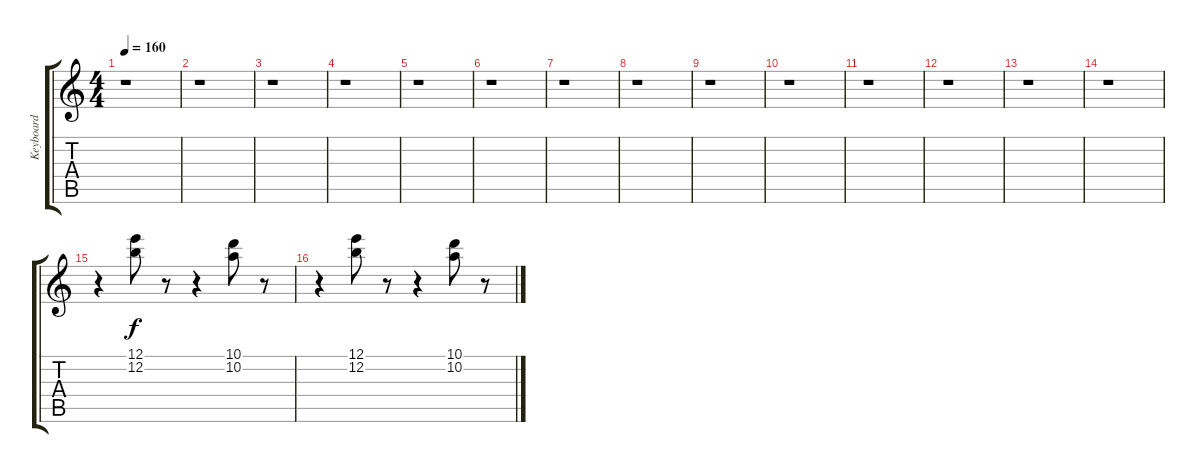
\track ("Keyboard" "Keyboard") {instrument rockorgan}
\staff {score tabs}
\tuning (E5 B4 G4 D4 A3 E3) {hide}
\ts (4 4)
\tempo 160
\clef g2
\ks c
r.1{dy f} |
r.1 |
r.1 |
r.1 |
r.1 |
r.1 |
r.1 |
r.1 |
r.1 |
r.1 |
r.1 |
r.1 |
r.1 |
r.1 |
r.4 (12.1 12.2).8 r.8 r.4 (10.1 10.2).8 r.8 |
r.4 (12.1 12.2).8 r.8 r.4 (10.1 10.2).8 r.8
